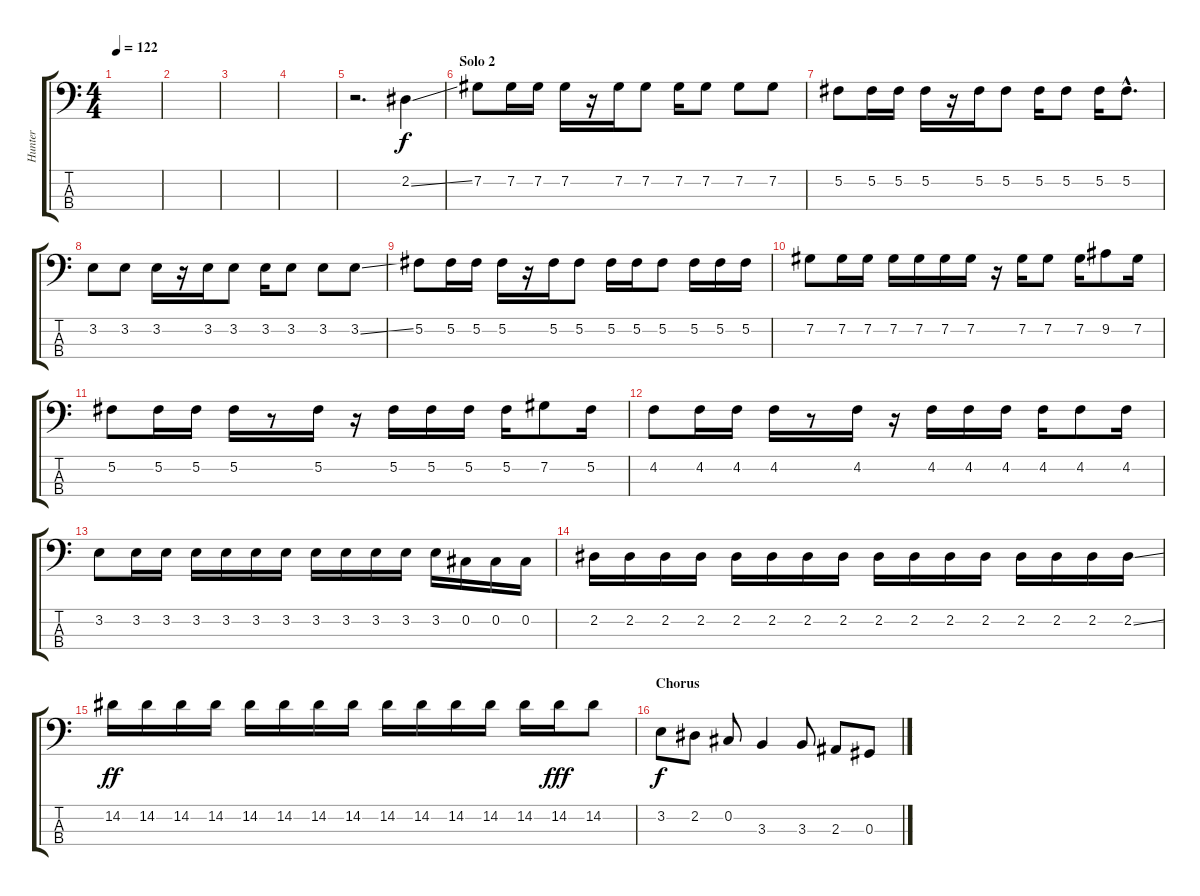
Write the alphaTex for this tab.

\track ("Hunter" "Hunter") {instrument electricbasspick}
\staff {score tabs}
\tuning (Gb2 Db2 Ab1 Eb1) {hide}
\ts (4 4)
\tempo 122
\clef f4
\ks c
|
|
|
|
r.2{d} 2.2{ss}.4 |
\section ("" "Solo 2")
7.2.8 7.2.16 7.2.16 7.2.16 r.16 7.2.16 7.2.8 7.2.16 7.2.8 7.2.8 7.2.8 |
5.2.8 5.2.16 5.2.16 5.2.16 r.16 5.2.16 5.2.8 5.2.16 5.2.8 5.2.16 5.2{hac}.8{d} |
3.2.8 3.2.8 3.2.16 r.16 3.2.16 3.2.8 3.2.16 3.2.8 3.2.8 3.2{ss}.8 |
5.2.8 5.2.16 5.2.16 5.2.16 r.16 5.2.16 5.2.8 5.2.16 5.2.16 5.2.8 5.2.16 5.2.16 5.2.16 |
7.2.8 7.2.16 7.2.16 7.2.16 7.2.16 7.2.16 7.2.16 r.16 7.2.16 7.2.8 7.2.16 9.2.8 7.2.16 |
5.2.8 5.2.16 5.2.16 5.2.16 r.8 5.2.16 r.16 5.2.16 5.2.16 5.2.16 5.2.16 7.2.8 5.2.16 |
4.2.8 4.2.16 4.2.16 4.2.16 r.8 4.2.16 r.16 4.2.16 4.2.16 4.2.16 4.2.16 4.2.8 4.2.16 |
3.2.8 3.2.16 3.2.16 3.2.16 3.2.16 3.2.16 3.2.16 3.2.16 3.2.16 3.2.16 3.2.16 3.2.16 0.2.16 0.2.16 0.2.16 |
2.2.16 2.2.16 2.2.16 2.2.16 2.2.16 2.2.16 2.2.16 2.2.16 2.2.16 2.2.16 2.2.16 2.2.16 2.2.16 2.2.16 2.2.16 2.2{ss}.16 |
14.2.16{dy ff volume 11} 14.2.16 14.2.16 14.2.16 14.2.16 14.2.16 14.2.16 14.2.16 14.2.16 14.2.16 14.2.16 14.2.16 14.2.16 14.2.16{dy fff} 14.2.8 |
\section ("" "Chorus")
3.2.8{dy f} 2.2.8 0.2.8 3.3.4 3.3.8 2.3.8 0.3.8
